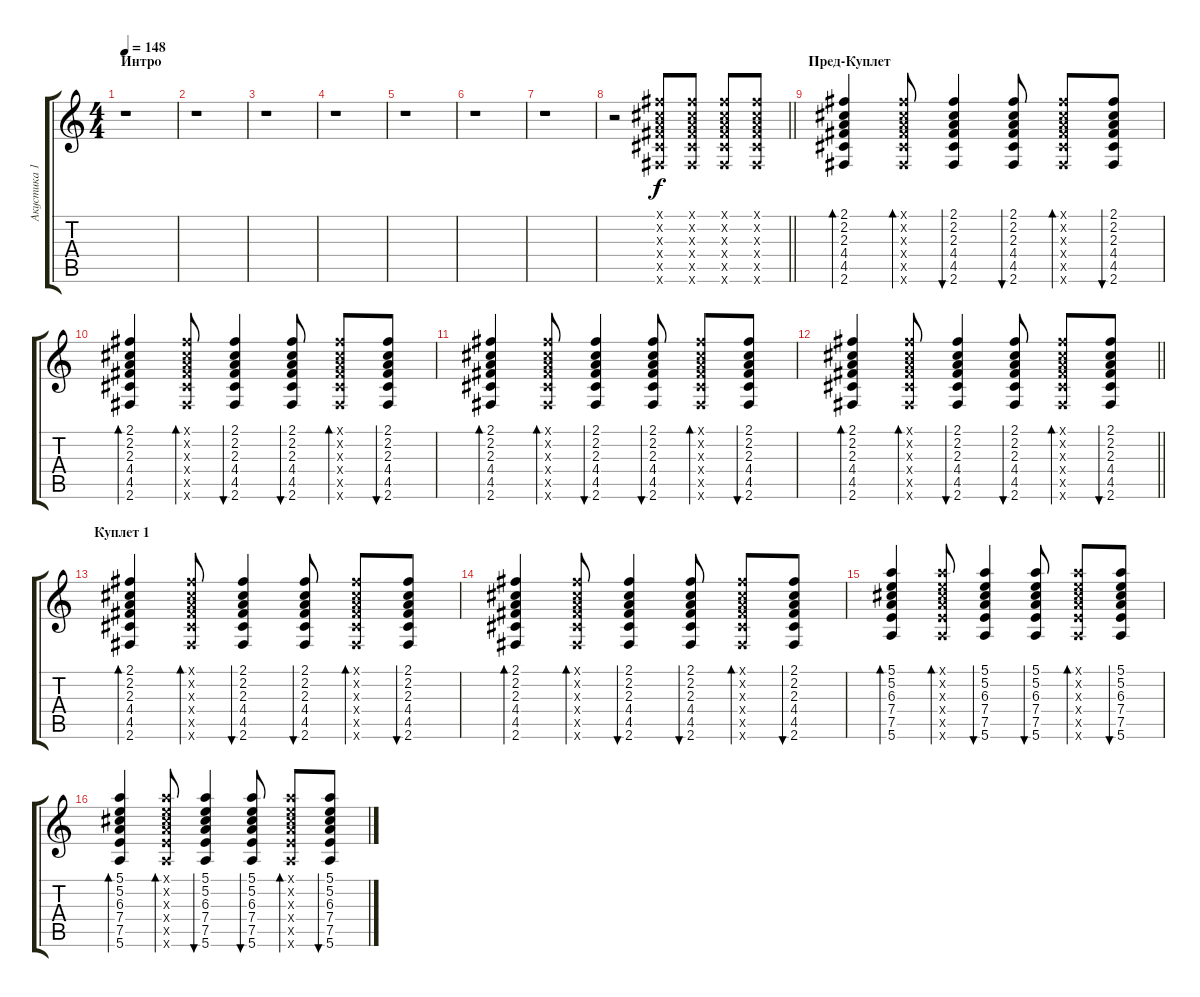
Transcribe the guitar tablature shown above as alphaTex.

\track ("Акустика 1" "Акустика 1") {instrument acousticguitarsteel}
\staff {score tabs}
\tuning (E4 B3 G3 D3 A2 E2) {hide}
\ts (4 4)
\section ("" "Интро")
\tempo 148
\clef g2
\ks c
r.1{dy f instrument acousticguitarsteel} |
r.1 |
r.1 |
r.1 |
r.1 |
r.1 |
r.1 |
\barLineRight lightlight
r.2 (2.1{x} 2.2{x} 2.3{x} 4.4{x} 4.5{x} 2.6{x}).8 (2.1{x} 2.2{x} 2.3{x} 4.4{x} 4.5{x} 2.6{x}).8 (2.1{x} 2.2{x} 2.3{x} 4.4{x} 4.5{x} 2.6{x}).8 (2.1{x} 2.2{x} 2.3{x} 4.4{x} 4.5{x} 2.6{x}).8 |
\section ("" "Пред-Куплет")
(2.1 2.2 2.3 4.4 4.5 2.6).4{bd 30} (2.1{x} 2.2{x} 2.3{x} 4.4{x} 4.5{x} 2.6{x}).8{bd 30} (2.1 2.2 2.3 4.4 4.5 2.6).4{bu 30} (2.1 2.2 2.3 4.4 4.5 2.6).8{bu 30} (2.1{x} 2.2{x} 2.3{x} 4.4{x} 4.5{x} 2.6{x}).8{bd 30} (2.1 2.2 2.3 4.4 4.5 2.6).8{bu 30} |
(2.1 2.2 2.3 4.4 4.5 2.6).4{bd 30} (2.1{x} 2.2{x} 2.3{x} 4.4{x} 4.5{x} 2.6{x}).8{bd 30} (2.1 2.2 2.3 4.4 4.5 2.6).4{bu 30} (2.1 2.2 2.3 4.4 4.5 2.6).8{bu 30} (2.1{x} 2.2{x} 2.3{x} 4.4{x} 4.5{x} 2.6{x}).8{bd 30} (2.1 2.2 2.3 4.4 4.5 2.6).8{bu 30} |
(2.1 2.2 2.3 4.4 4.5 2.6).4{bd 30} (2.1{x} 2.2{x} 2.3{x} 4.4{x} 4.5{x} 2.6{x}).8{bd 30} (2.1 2.2 2.3 4.4 4.5 2.6).4{bu 30} (2.1 2.2 2.3 4.4 4.5 2.6).8{bu 30} (2.1{x} 2.2{x} 2.3{x} 4.4{x} 4.5{x} 2.6{x}).8{bd 30} (2.1 2.2 2.3 4.4 4.5 2.6).8{bu 30} |
\barLineRight lightlight
(2.1 2.2 2.3 4.4 4.5 2.6).4{bd 30} (2.1{x} 2.2{x} 2.3{x} 4.4{x} 4.5{x} 2.6{x}).8{bd 30} (2.1 2.2 2.3 4.4 4.5 2.6).4{bu 30} (2.1 2.2 2.3 4.4 4.5 2.6).8{bu 30} (2.1{x} 2.2{x} 2.3{x} 4.4{x} 4.5{x} 2.6{x}).8{bd 30} (2.1 2.2 2.3 4.4 4.5 2.6).8{bu 30} |
\section ("" "Куплет 1")
(2.1 2.2 2.3 4.4 4.5 2.6).4{bd 30} (2.1{x} 2.2{x} 2.3{x} 4.4{x} 4.5{x} 2.6{x}).8{bd 30} (2.1 2.2 2.3 4.4 4.5 2.6).4{bu 30} (2.1 2.2 2.3 4.4 4.5 2.6).8{bu 30} (2.1{x} 2.2{x} 2.3{x} 4.4{x} 4.5{x} 2.6{x}).8{bd 30} (2.1 2.2 2.3 4.4 4.5 2.6).8{bu 30} |
(2.1 2.2 2.3 4.4 4.5 2.6).4{bd 30} (2.1{x} 2.2{x} 2.3{x} 4.4{x} 4.5{x} 2.6{x}).8{bd 30} (2.1 2.2 2.3 4.4 4.5 2.6).4{bu 30} (2.1 2.2 2.3 4.4 4.5 2.6).8{bu 30} (2.1{x} 2.2{x} 2.3{x} 4.4{x} 4.5{x} 2.6{x}).8{bd 30} (2.1 2.2 2.3 4.4 4.5 2.6).8{bu 30} |
(5.1 5.2 6.3 7.4 7.5 5.6).4{bd 30} (5.1{x} 5.2{x} 6.3{x} 7.4{x} 7.5{x} 5.6{x}).8{bd 30} (5.1 5.2 6.3 7.4 7.5 5.6).4{bu 30} (5.1 5.2 6.3 7.4 7.5 5.6).8{bu 30} (5.1{x} 5.2{x} 6.3{x} 7.4{x} 7.5{x} 5.6{x}).8{bd 30} (5.1 5.2 6.3 7.4 7.5 5.6).8{bu 30} |
(5.1 5.2 6.3 7.4 7.5 5.6).4{bd 30} (5.1{x} 5.2{x} 6.3{x} 7.4{x} 7.5{x} 5.6{x}).8{bd 30} (5.1 5.2 6.3 7.4 7.5 5.6).4{bu 30} (5.1 5.2 6.3 7.4 7.5 5.6).8{bu 30} (5.1{x} 5.2{x} 6.3{x} 7.4{x} 7.5{x} 5.6{x}).8{bd 30} (5.1 5.2 6.3 7.4 7.5 5.6).8{bu 30}
